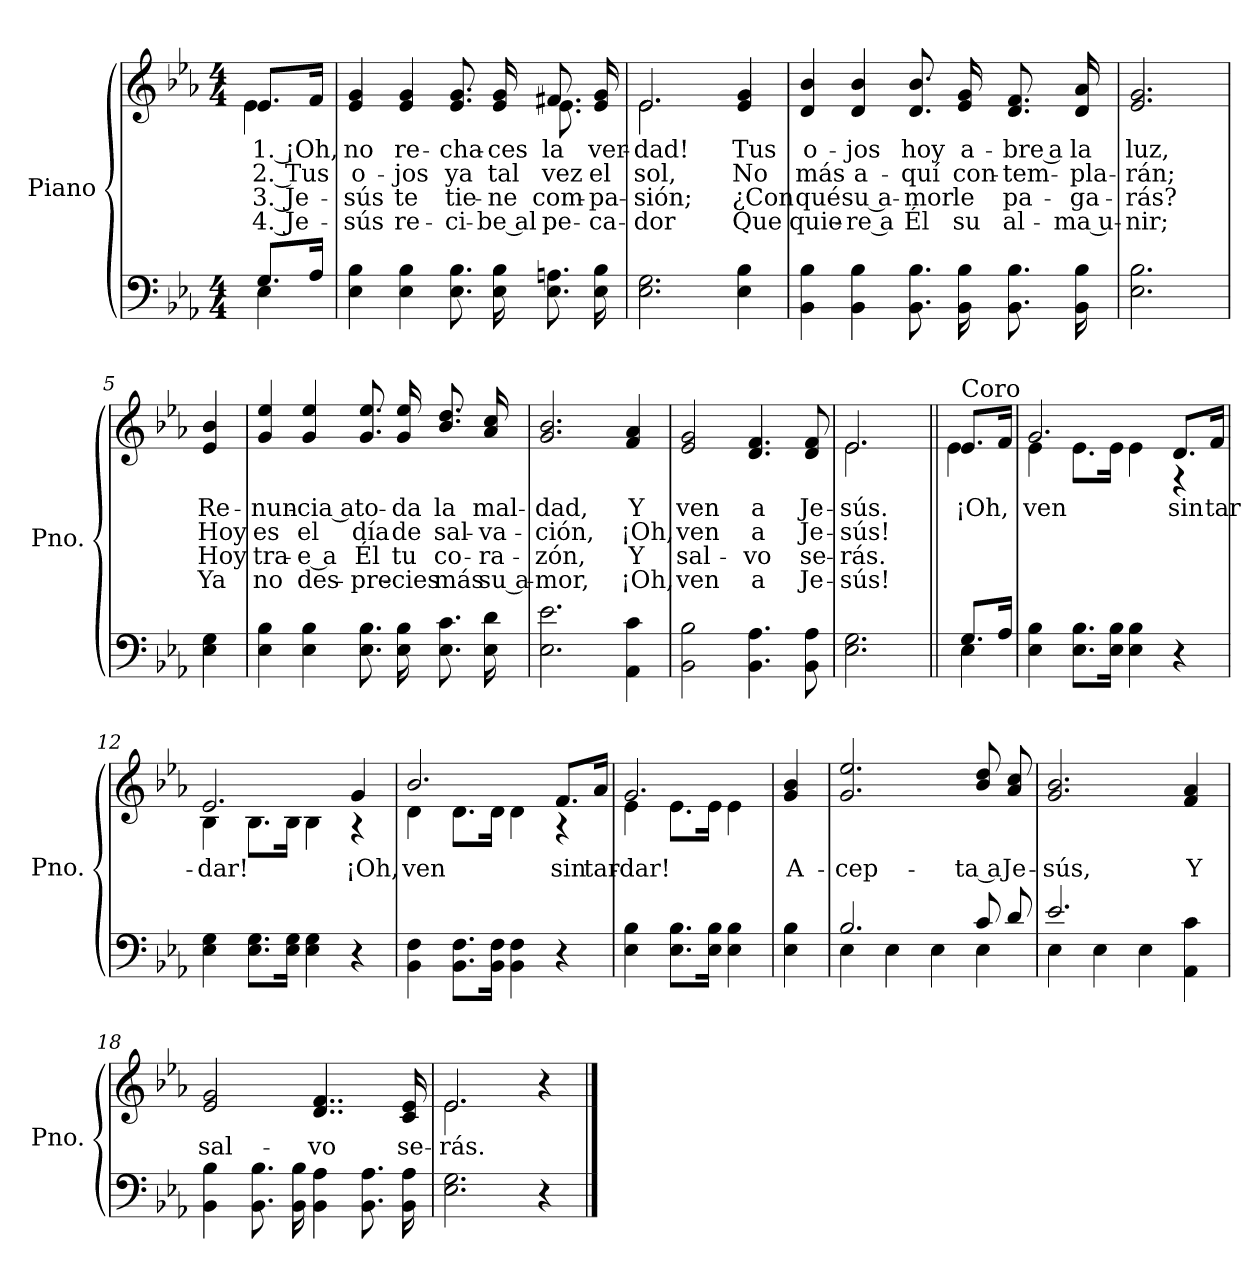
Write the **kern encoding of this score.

**kern	**kern	**text	**text	**text	**text
*part1	*part1	*part1	*part1	*part1	*part1
*staff2	*staff1	*staff1	*staff1	*staff1	*staff1
*I"Piano	*	*	*	*	*
*I'Pno.	*	*	*	*	*
*clefF4	*clefG2	*	*	*	*
*k[b-e-a-]	*k[b-e-a-]	*	*	*	*
*M4/4	*M4/4	*	*	*	*
=	=	=	=	=	=
*^	*	*	*	*	*
!	!	!	!LO:LY:b	!LO:LY:b	!LO:LY:b	!LO:LY:b
*	*	*^	*	*	*	*
8.G/L	4E-\	8.e-/L	4e-\	1. ¡Oh,	2. Tus	3. Je-	4. Je-
16A-/Jk	.	16f/Jk	.	.	.	.	.
*v	*v	*	*	*	*	*	*
=1	=1	=1	=1	=1	=1	=1
!	!	!	!LO:LY:b	!LO:LY:b	!LO:LY:b	!LO:LY:b
4E-\ 4B-\	4e-/ 4g/	2.ryy	no	o-	-sús	-sús
!	!	!	!LO:LY:b	!LO:LY:b	!LO:LY:b	!LO:LY:b
4E-\ 4B-\	4e-/ 4g/	.	re-	-jos	te	re-
!	!	!	!LO:LY:b	!LO:LY:b	!LO:LY:b	!LO:LY:b
8.E-\ 8.B-\	8.e-/ 8.g/	.	-cha-	ya	tie-	-ci-
!	!	!	!LO:LY:b	!LO:LY:b	!LO:LY:b	!LO:LY:b
16E-\ 16B-\	16e-/ 16g/	.	-ces	tal	-ne	-be al
!	!	!	!LO:LY:b	!LO:LY:b	!LO:LY:b	!LO:LY:b
8.E-\ 8.An\	8.f#X/	8.e-\	la	vez	com-	pe-
!	!	!	!LO:LY:b	!LO:LY:b	!LO:LY:b	!LO:LY:b
16E-\ 16B-\	16e-/ 16g/	16ryy	ver-	el	-pa-	-ca-
=2	=2	=2	=2	=2	=2	=2
!	!	!	!LO:LY:b	!LO:LY:b	!LO:LY:b	!LO:LY:b
2.E-\ 2.G\	2.e-/	2.e-\	-dad!	sol,	-sión;	-dor
!	!	!	!LO:LY:b	!LO:LY:b	!LO:LY:b	!LO:LY:b
4E-\ 4B-\	4e-/ 4g/	4ryy	Tus	No	¿Con	Que
=3	=3	=3	=3	=3	=3	=3
!	!	!	!LO:LY:b	!LO:LY:b	!LO:LY:b	!LO:LY:b
*	*v	*v	*	*	*	*
4BB-\ 4B-\	4d/ 4b-/	o-	más	qué	quie-
!	!	!LO:LY:b	!LO:LY:b	!LO:LY:b	!LO:LY:b
4BB-\ 4B-\	4d/ 4b-/	-jos	a-	su a-	-re a
!	!	!LO:LY:b	!LO:LY:b	!LO:LY:b	!LO:LY:b
8.BB-\ 8.B-\	8.d/ 8.b-/	hoy	-quí	-mor	Él
!	!	!LO:LY:b	!LO:LY:b	!LO:LY:b	!LO:LY:b
16BB-\ 16B-\	16e-/ 16g/	a-	con-	le	su
!	!	!LO:LY:b	!LO:LY:b	!LO:LY:b	!LO:LY:b
8.BB-\ 8.B-\	8.d/ 8.f/	-bre a	-tem-	pa-	al-
!	!	!LO:LY:b	!LO:LY:b	!LO:LY:b	!LO:LY:b
16BB-\ 16B-\	16d/ 16a-/	la	-pla-	-ga-	-ma u-
=4	=4	=4	=4	=4	=4
!	!	!LO:LY:b	!LO:LY:b	!LO:LY:b	!LO:LY:b
2.E-\ 2.B-\	2.e-/ 2.g/	luz,	-rán;	-rás?	-nir;
!!LO:LB:g=z
=5	=5	=5	=5	=5	=5
!	!	!LO:LY:b	!LO:LY:b	!LO:LY:b	!LO:LY:b
4E-\ 4G\	4e-/ 4b-/	Re-	Hoy	Hoy	Ya
=6	=6	=6	=6	=6	=6
!	!	!LO:LY:b	!LO:LY:b	!LO:LY:b	!LO:LY:b
4E-\ 4B-\	4g/ 4ee-/	-nun-	es	tra-	no
!	!	!LO:LY:b	!LO:LY:b	!LO:LY:b	!LO:LY:b
4E-\ 4B-\	4g/ 4ee-/	-cia a	el	-e a	des-
!	!	!LO:LY:b	!LO:LY:b	!LO:LY:b	!LO:LY:b
8.E-\ 8.B-\	8.g/ 8.ee-/	to-	día	Él	-pre-
!	!	!LO:LY:b	!LO:LY:b	!LO:LY:b	!LO:LY:b
16E-\ 16B-\	16g/ 16ee-/	-da	de	tu	-cies
!	!	!LO:LY:b	!LO:LY:b	!LO:LY:b	!LO:LY:b
8.E-\ 8.c\	8.b-/ 8.dd/	la	sal-	co-	más
!	!	!LO:LY:b	!LO:LY:b	!LO:LY:b	!LO:LY:b
16E-\ 16d\	16a-/ 16cc/	mal-	-va-	-ra-	su a-
=7	=7	=7	=7	=7	=7
!	!	!LO:LY:b	!LO:LY:b	!LO:LY:b	!LO:LY:b
2.E-\ 2.e-\	2.g/ 2.b-/	-dad,	-ción,	-zón,	-mor,
!	!	!LO:LY:b	!LO:LY:b	!LO:LY:b	!LO:LY:b
4AA-\ 4c\	4f/ 4a-/	Y	¡Oh,	Y	¡Oh,
=8	=8	=8	=8	=8	=8
!	!	!LO:LY:b	!LO:LY:b	!LO:LY:b	!LO:LY:b
2BB-\ 2B-\	2e-/ 2g/	ven	ven	sal-	ven
!	!	!LO:LY:b	!LO:LY:b	!LO:LY:b	!LO:LY:b
4.BB-\ 4.A-\	4.d/ 4.f/	a	a	-vo	a
!	!	!LO:LY:b	!LO:LY:b	!LO:LY:b	!LO:LY:b
8BB-\ 8A-\	8d/ 8f/	Je-	Je-	se-	Je-
=9	=9	=9	=9	=9	=9
!	!	!LO:LY:b	!LO:LY:b	!LO:LY:b	!LO:LY:b
*	*^	*	*	*	*
2.E-\ 2.G\	2.e-/	2.e-\	-sús.	-sús!	-rás.	-sús!
!!LO:LB:g=z	!!
=10||	=10||	=10||	=10||	=10||	=10||	=10||
*^	*	*	*	*	*	*
!	!	!LO:TX:t=Coro	!	!	!	!	!
!	!	!	!	!LO:LY:b	!	!	!
8.G/L	4E-\	8.e-/L	4e-\	¡Oh,	.	.	.
16A-/Jk	.	16f/Jk	.	.	.	.	.
*v	*v	*	*	*	*	*	*
=11	=11	=11	=11	=11	=11	=11
!	!	!	!LO:LY:b	!	!	!
4E-\ 4B-\	2.g/	4e-\	ven	.	.	.
8.E-\ 8.B-\L	.	8.e-\L	.	.	.	.
16E-\ 16B-\Jk	.	16e-\Jk	.	.	.	.
4E-\ 4B-\	.	4e-\	.	.	.	.
!	!	!	!LO:LY:b	!	!	!
4r	8.d/L	4r	sin	.	.	.
!	!	!	!LO:LY:b	!	!	!
.	16f/Jk	.	tar-	.	.	.
=12	=12	=12	=12	=12	=12	=12
!	!	!	!LO:LY:b	!	!	!
4E-\ 4G\	2.e-/	4B-\	-dar!	.	.	.
8.E-\ 8.G\L	.	8.B-\L	.	.	.	.
16E-\ 16G\Jk	.	16B-\Jk	.	.	.	.
4E-\ 4G\	.	4B-\	.	.	.	.
!	!	!	!LO:LY:b	!	!	!
4r	4g/	4r	¡Oh,	.	.	.
=13	=13	=13	=13	=13	=13	=13
!	!	!	!LO:LY:b	!	!	!
4BB-\ 4F\	2.b-/	4d\	ven	.	.	.
8.BB-\ 8.F\L	.	8.d\L	.	.	.	.
16BB-\ 16F\Jk	.	16d\Jk	.	.	.	.
4BB-\ 4F\	.	4d\	.	.	.	.
!	!	!	!LO:LY:b	!	!	!
4r	8.f/L	4r	sin	.	.	.
!	!	!	!LO:LY:b	!	!	!
.	16a-/Jk	.	tar-	.	.	.
=14	=14	=14	=14	=14	=14	=14
!	!	!	!LO:LY:b	!	!	!
4E-\ 4B-\	2.g/	4e-\	-dar!	.	.	.
8.E-\ 8.B-\L	.	8.e-\L	.	.	.	.
16E-\ 16B-\Jk	.	16e-\Jk	.	.	.	.
4E-\ 4B-\	.	4e-\	.	.	.	.
!!LO:LB:g=z
=15	=15	=15	=15	=15	=15	=15
!	!	!	!LO:LY:b	!	!	!
*	*v	*v	*	*	*	*
4E-\ 4B-\	4g/ 4b-/	A-	.	.	.
=16	=16	=16	=16	=16	=16
*^	*	*	*	*	*
!	!	!	!LO:LY:b	!	!	!
4E-\	2.B-/	2.g/ 2.ee-/	-cep-	.	.	.
4E-\	.	.	.	.	.	.
4E-\	.	.	.	.	.	.
!	!	!	!LO:LY:b	!	!	!
8c/	4E-\	8b-/ 8dd/	-ta a	.	.	.
!	!	!	!LO:LY:b	!	!	!
8d/	.	8a-/ 8cc/	Je-	.	.	.
=17	=17	=17	=17	=17	=17	=17
!	!	!	!LO:LY:b	!	!	!
4E-\	2.e-/	2.g/ 2.b-/	-sús,	.	.	.
4E-\	.	.	.	.	.	.
4E-\	.	.	.	.	.	.
!	!	!	!LO:LY:b	!	!	!
4AA-\ 4c\	4ryy	4f/ 4a-/	Y	.	.	.
=18	=18	=18	=18	=18	=18	=18
!	!	!	!LO:LY:b	!	!	!
*v	*v	*	*	*	*	*
4BB-\ 4B-\	2e-/ 2g/	sal-	.	.	.
8.BB-\ 8.B-\	.	.	.	.	.
16BB-\ 16B-\	.	.	.	.	.
!	!	!LO:LY:b	!	!	!
4BB-\ 4A-\	4..d/ 4..f/	-vo	.	.	.
8.BB-\ 8.A-\	.	.	.	.	.
!	!	!LO:LY:b	!	!	!
16BB-\ 16A-\	16c/ 16e-/	se-	.	.	.
=19	=19	=19	=19	=19	=19
!	!	!LO:LY:b	!	!	!
*	*^	*	*	*	*
2.E-\ 2.G\	2.e-/	2.e-\	-rás.	.	.	.
4r	4r	4ryy	.	.	.	.
*	*v	*v	*	*	*	*
==	==	==	==	==	==
*-	*-	*-	*-	*-	*-
